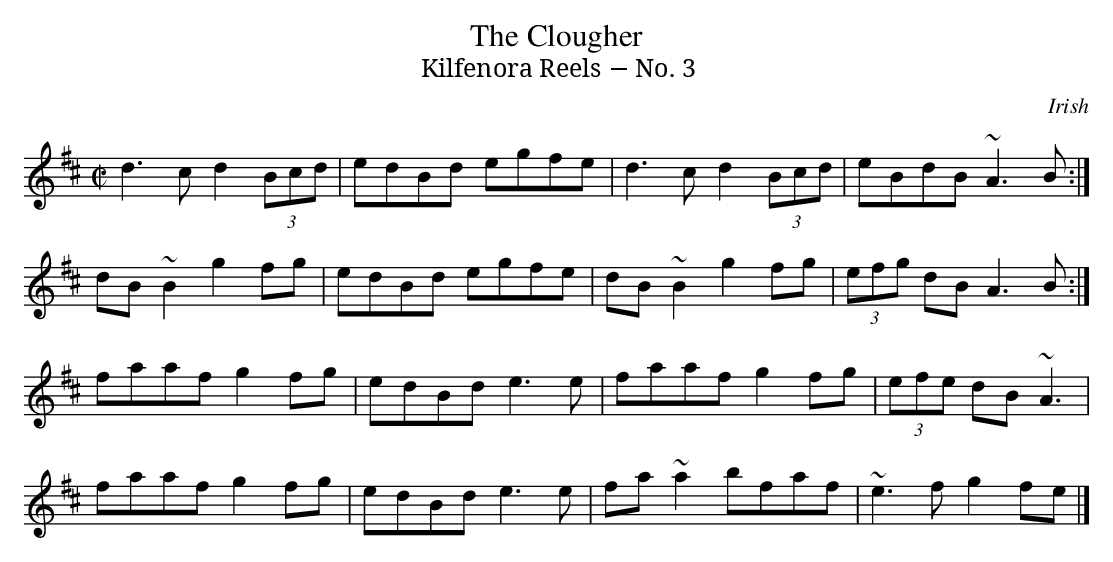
X:1
T:The Clougher
T:Kilfenora Reels − No. 3
M:C|
K:D
d3 c d2 (3Bcd | edBd egfe | d3 c d2 (3Bcd | eBdB ~A3 B :|
dB ~B2 g2 fg | edBd egfe | dB ~B2 g2 fg | (3efg dB A3 B :|
faaf g2 fg | edBd e3 e | faaf g2 fg | (3efe dB ~A3 |
faaf g2 fg | edBd e3 e | fa ~a2 bfaf | ~e3 f g2 fe |]
